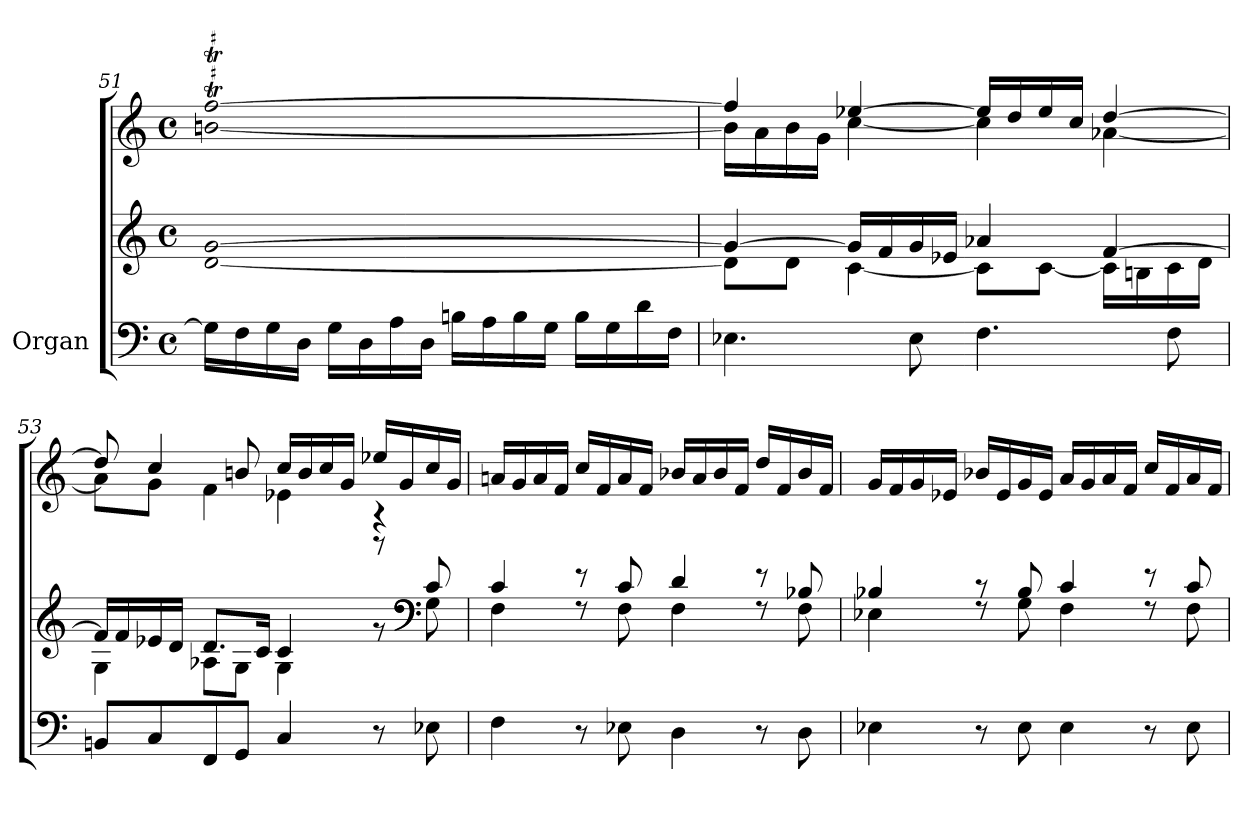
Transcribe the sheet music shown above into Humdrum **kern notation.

**kern	**kern	**kern
*part1	*part1	*part1
*staff3	*staff2	*staff1
*I"Organ	*	*
*clefF4	*clefG2	*clefG2
*k[]	*k[]	*k[]
*M4/4	*M4/4	*M4/4
*met(c)	*met(c)	*met(c)
=51	=51	=51
!	!LO:N:n=1:head=open	!
!	!LO:N:n=2:head=open	!LO:N:n=1:head=open
!	!	!LO:N:n=2:head=open
16G\LL]	[1d [1g	[1bnT [1ffT
16F\	.	.
16G\	.	.
16D\JJ	.	.
16G\LL	.	.
16D\	.	.
16A\	.	.
16D\JJ	.	.
16Bn\LL	.	.
16A\	.	.
16B\	.	.
16G\JJ	.	.
16B\LL	.	.
16G\	.	.
16d\	.	.
16F\JJ	.	.
!!LO:PB:g=z
=52	=52	=52
*	*^	*^
4.E-X\	4g/_	8d\L]	4ff/]	16b\LL]
.	.	.	.	16a\
.	.	8d\J	.	16b\
.	.	.	.	16g\JJ
.	16g/LL]	[4c\	[4ee-X/	[4cc\
.	16f/	.	.	.
8E-\	16g/	.	.	.
.	16e-X/JJ	.	.	.
4.F\	4a-X/	8c\L]	16ee-/LL]	4cc\]
.	.	.	16dd/	.
.	.	[8c\J	16ee-/	.
.	.	.	16cc/JJ	.
.	[4f/	16c\LL]	[4dd/	[4a-X\
.	.	16Bn\	.	.
8F\	.	16c\	.	.
.	.	16d\JJ	.	.
=53	=53	=53	=53	=53
8BBn/L	16f/LL]	4G\	8dd/]	8a-\L]
.	16f/	.	.	.
8C/	16e-X/	.	4cc/	8g\J
.	16d/JJ	.	.	.
8FF/	8.d/L	8A-X\L	.	4f\
8GG/J	.	8G\J	8bn/	.
.	16c/Jk	.	.	.
4C/	4c/	4G\	16cc/LL	4e-X\
.	.	.	16b/	.
.	.	.	16cc/	.
.	.	.	16g/JJ	.
8r	8rg	8rbbb	16ee-X/LL	4r
.	.	.	16g/	.
*	*clefF4	*	*	*
8E-X\	8c/	8G\	16cc/	.
.	.	.	16g/JJ	.
*	*	*	*v	*v
=54	=54	=54	=54
4F\	4c/	4F\	16an/LL
.	.	.	16g/
.	.	.	16a/
.	.	.	16f/JJ
8r	8r	8rF	16cc/LL
.	.	.	16f/
8E-X\	8c/	8F\	16a/
.	.	.	16f/JJ
4D\	4d/	4F\	16b-X/LL
.	.	.	16a/
.	.	.	16b-/
.	.	.	16f/JJ
8r	8r	8rF	16dd/LL
.	.	.	16f/
8D\	8B-X/	8F\	16b-/
.	.	.	16f/JJ
!!LO:PB:g=z
=55	=55	=55	=55
4E-X\	4B-X/	4E-X\	16g/LL
.	.	.	16f/
.	.	.	16g/
.	.	.	16e-X/JJ
8r	8r	8rF	16b-X/LL
.	.	.	16e-/
8E-\	8B-/	8G\	16g/
.	.	.	16e-/JJ
4E-\	4c/	4F\	16a/LL
.	.	.	16g/
.	.	.	16a/
.	.	.	16f/JJ
8r	8r	8rF	16cc/LL
.	.	.	16f/
8E-\	8c/	8F\	16a/
.	.	.	16f/JJ
*	*v	*v	*
=	=	=
*-	*-	*-
